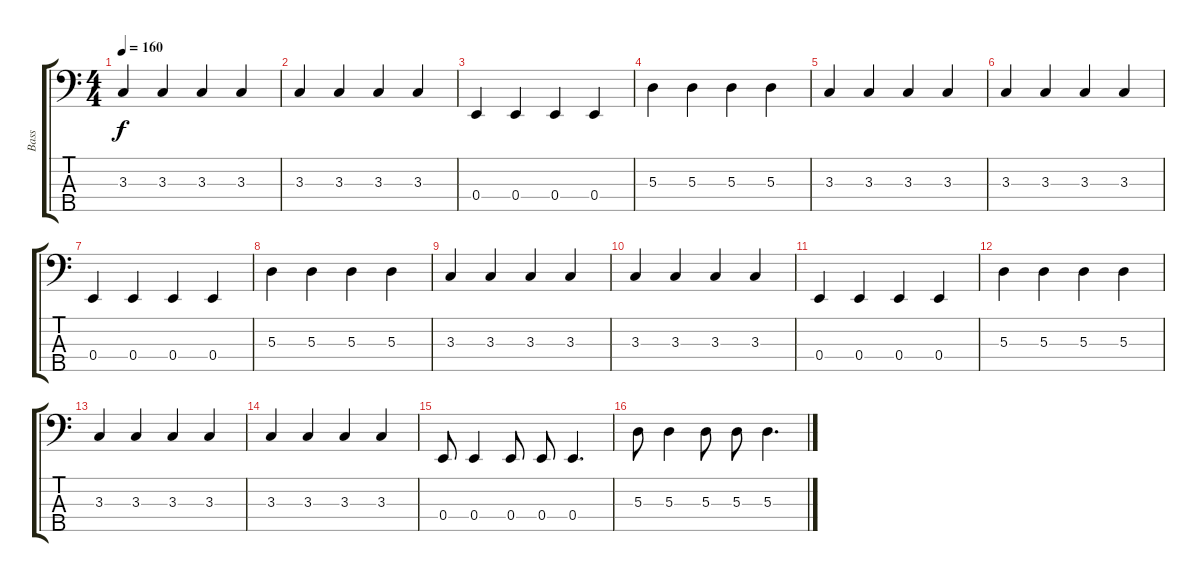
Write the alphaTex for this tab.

\track ("Bass" "Bass") {instrument electricbassfinger}
\staff {score tabs}
\tuning (G2 D2 A1 E1 B0) {hide}
\ts (4 4)
\tempo 160
\clef f4
\ks c
3.3.4{dy f} 3.3.4 3.3.4 3.3.4 |
3.3.4 3.3.4 3.3.4 3.3.4 |
0.4.4 0.4.4 0.4.4 0.4.4 |
5.3.4 5.3.4 5.3.4 5.3.4 |
3.3.4 3.3.4 3.3.4 3.3.4 |
3.3.4 3.3.4 3.3.4 3.3.4 |
0.4.4 0.4.4 0.4.4 0.4.4 |
5.3.4 5.3.4 5.3.4 5.3.4 |
3.3.4 3.3.4 3.3.4 3.3.4 |
3.3.4 3.3.4 3.3.4 3.3.4 |
0.4.4 0.4.4 0.4.4 0.4.4 |
5.3.4 5.3.4 5.3.4 5.3.4 |
3.3.4 3.3.4 3.3.4 3.3.4 |
3.3.4 3.3.4 3.3.4 3.3.4 |
0.4.8 0.4.4 0.4.8 0.4.8 0.4.4{d} |
5.3.8 5.3.4 5.3.8 5.3.8 5.3.4{d}
